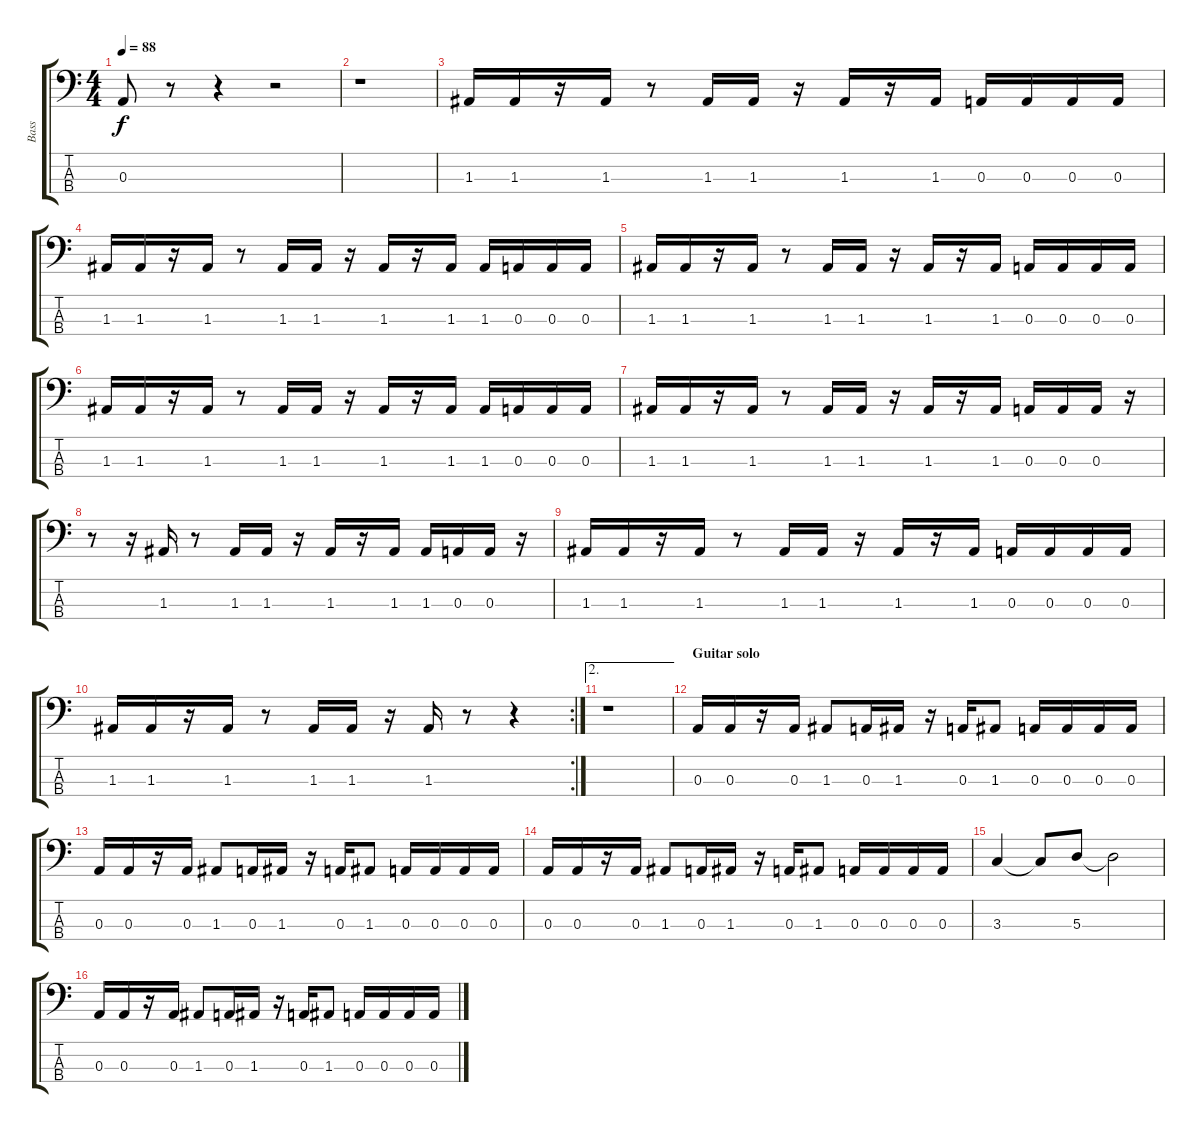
\track ("Bass" "Bass") {instrument electricbasspick}
\staff {score tabs}
\tuning (G2 D2 A1 E1) {hide}
\ts (4 4)
\tempo 88
\clef f4
\ks c
0.3.8{dy f} r.8 r.4 r.2 |
r.1 |
1.3.16 1.3.16 r.16 1.3.16 r.8 1.3.16 1.3.16 r.16 1.3.16 r.16 1.3.16 0.3.16 0.3.16 0.3.16 0.3.16 |
1.3.16 1.3.16 r.16 1.3.16 r.8 1.3.16 1.3.16 r.16 1.3.16 r.16 1.3.16 1.3.16 0.3.16 0.3.16 0.3.16 |
1.3.16 1.3.16 r.16 1.3.16 r.8 1.3.16 1.3.16 r.16 1.3.16 r.16 1.3.16 0.3.16 0.3.16 0.3.16 0.3.16 |
1.3.16 1.3.16 r.16 1.3.16 r.8 1.3.16 1.3.16 r.16 1.3.16 r.16 1.3.16 1.3.16 0.3.16 0.3.16 0.3.16 |
1.3.16 1.3.16 r.16 1.3.16 r.8 1.3.16 1.3.16 r.16 1.3.16 r.16 1.3.16 0.3.16 0.3.16 0.3.16 r.16 |
r.8 r.16 1.3.16 r.8 1.3.16 1.3.16 r.16 1.3.16 r.16 1.3.16 1.3.16 0.3.16 0.3.16 r.16 |
1.3.16 1.3.16 r.16 1.3.16 r.8 1.3.16 1.3.16 r.16 1.3.16 r.16 1.3.16 0.3.16 0.3.16 0.3.16 0.3.16 |
\rc 2
1.3.16 1.3.16 r.16 1.3.16 r.8 1.3.16 1.3.16 r.16 1.3.16 r.8 r.4 |
\ae 2
r.1 |
\section ("" "Guitar solo")
0.3.16 0.3.16 r.16 0.3.16 1.3.8 0.3.16 1.3.16 r.16 0.3.16 1.3.8 0.3.16 0.3.16 0.3.16 0.3.16 |
0.3.16 0.3.16 r.16 0.3.16 1.3.8 0.3.16 1.3.16 r.16 0.3.16 1.3.8 0.3.16 0.3.16 0.3.16 0.3.16 |
0.3.16 0.3.16 r.16 0.3.16 1.3.8 0.3.16 1.3.16 r.16 0.3.16 1.3.8 0.3.16 0.3.16 0.3.16 0.3.16 |
3.3.4 3.3{t}.8 5.3.8 5.3{t}.2 |
0.3.16 0.3.16 r.16 0.3.16 1.3.8 0.3.16 1.3.16 r.16 0.3.16 1.3.8 0.3.16 0.3.16 0.3.16 0.3.16
